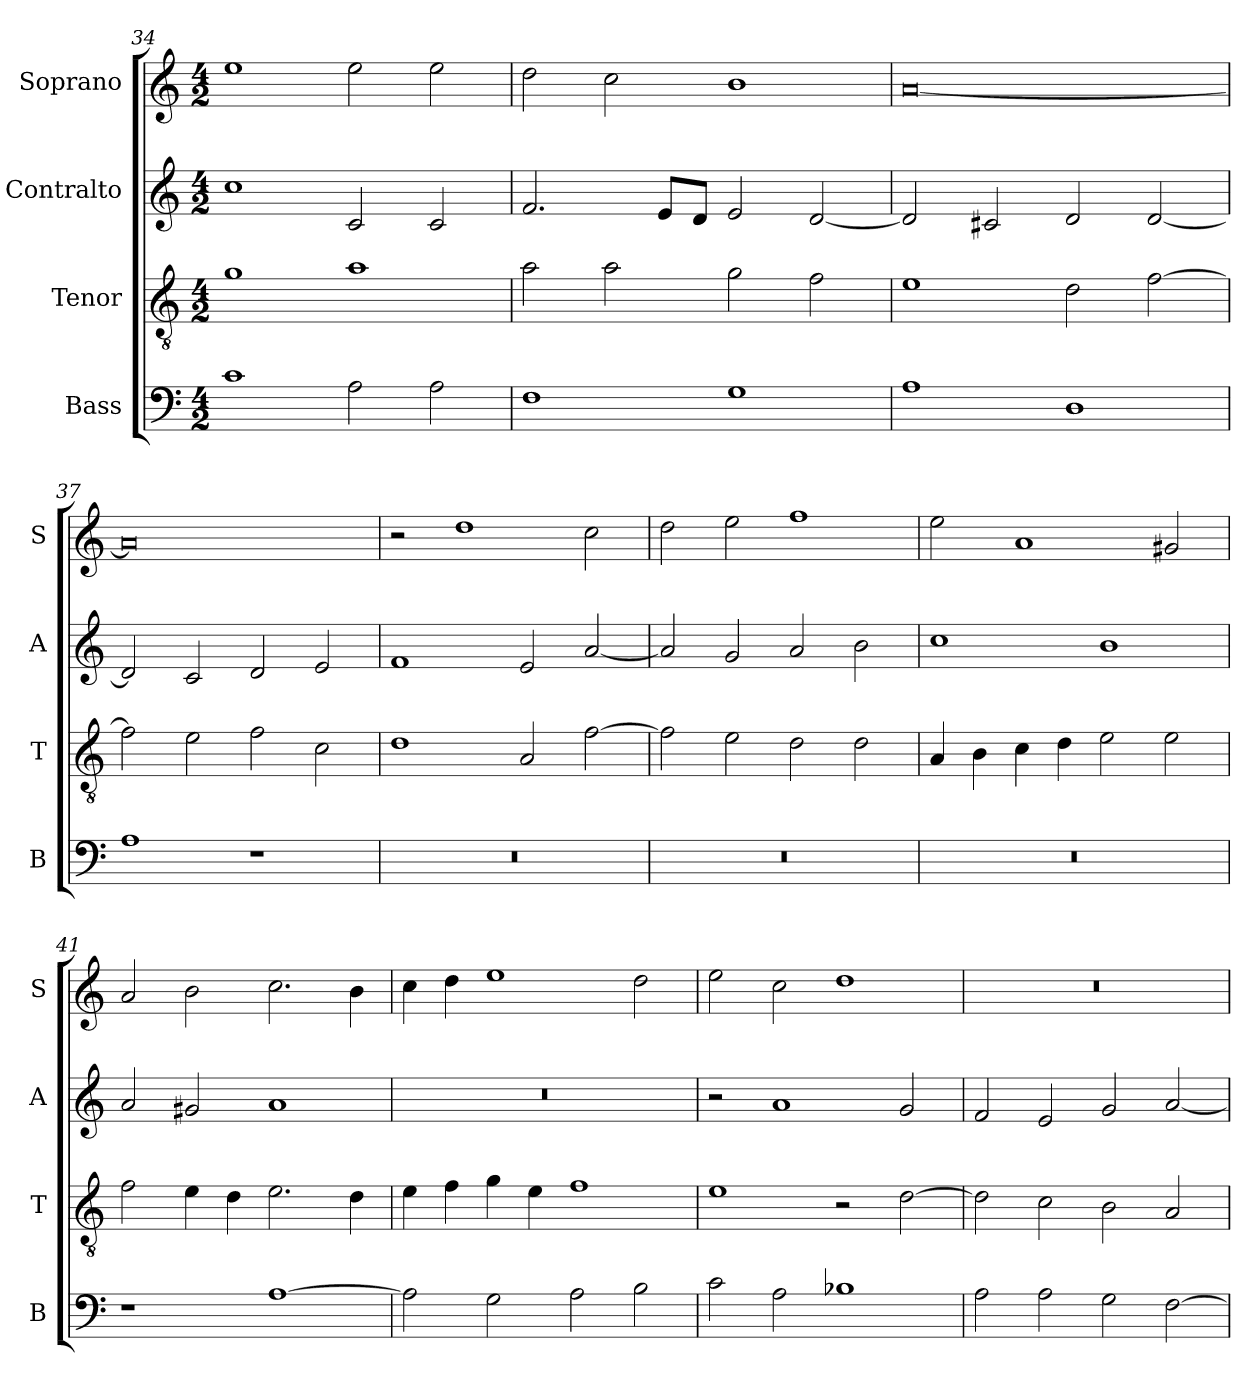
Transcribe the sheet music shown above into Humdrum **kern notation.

**kern	**kern	**kern	**kern
*part4	*part3	*part2	*part1
*staff4	*staff3	*staff2	*staff1
*I"Bass	*I"Tenor	*I"Contralto	*I"Soprano
*I'B	*I'T	*I'A	*I'S
*clefF4	*clefGv2	*clefG2	*clefG2
*k[]	*k[]	*k[]	*k[]
*D:dor	*D:dor	*D:dor	*D:dor
*M4/2	*M4/2	*M4/2	*M4/2
=34	=34	=34	=34
1c	1g	1cc	1ee
2A	1a	2c	2ee
2A	.	2c	2ee
=35	=35	=35	=35
1F	2a	2.f	2dd
.	2a	.	2cc
.	.	8e/L	.
.	.	8d/J	.
1G	2g	2e	1b
.	2f	[2d	.
=36	=36	=36	=36
1A	1e	2d]	[0a
.	.	2c#X	.
1D	2d	2d	.
.	[2f	[2d	.
=37	=37	=37	=37
1A	2f]	2d]	0a]
.	2e	2c	.
1r	2f	2d	.
.	2c	2e	.
=38	=38	=38	=38
0r	1d	1f	2r
.	.	.	1dd
.	2A	2e	.
.	[2f	[2a	2cc
=39	=39	=39	=39
0r	2f]	2a]	2dd
.	2e	2g	2ee
.	2d	2a	1ff
.	2d	2b	.
=40	=40	=40	=40
0r	4A	1cc	2ee
.	4B	.	.
.	4c	.	1a
.	4d	.	.
.	2e	1b	.
.	2e	.	2g#X
=41	=41	=41	=41
1r	2f	2a	2a
.	4e	2g#X	2b
.	4d	.	.
[1A	2.e	1a	2.cc
.	4d	.	4b
=42	=42	=42	=42
2A]	4e	0r	4cc
.	4f	.	4dd
2G	4g	.	1ee
.	4e	.	.
2A	1f	.	.
2B	.	.	2dd
=43	=43	=43	=43
2c	1e	2r	2ee
2A	.	1a	2cc
1B-X	2r	.	1dd
.	[2d	2g	.
=44	=44	=44	=44
2A	2d]	2f	0r
2A	2c	2e	.
2G	2B	2g	.
[2F	2A	[2a	.
=	=	=	=
*-	*-	*-	*-
